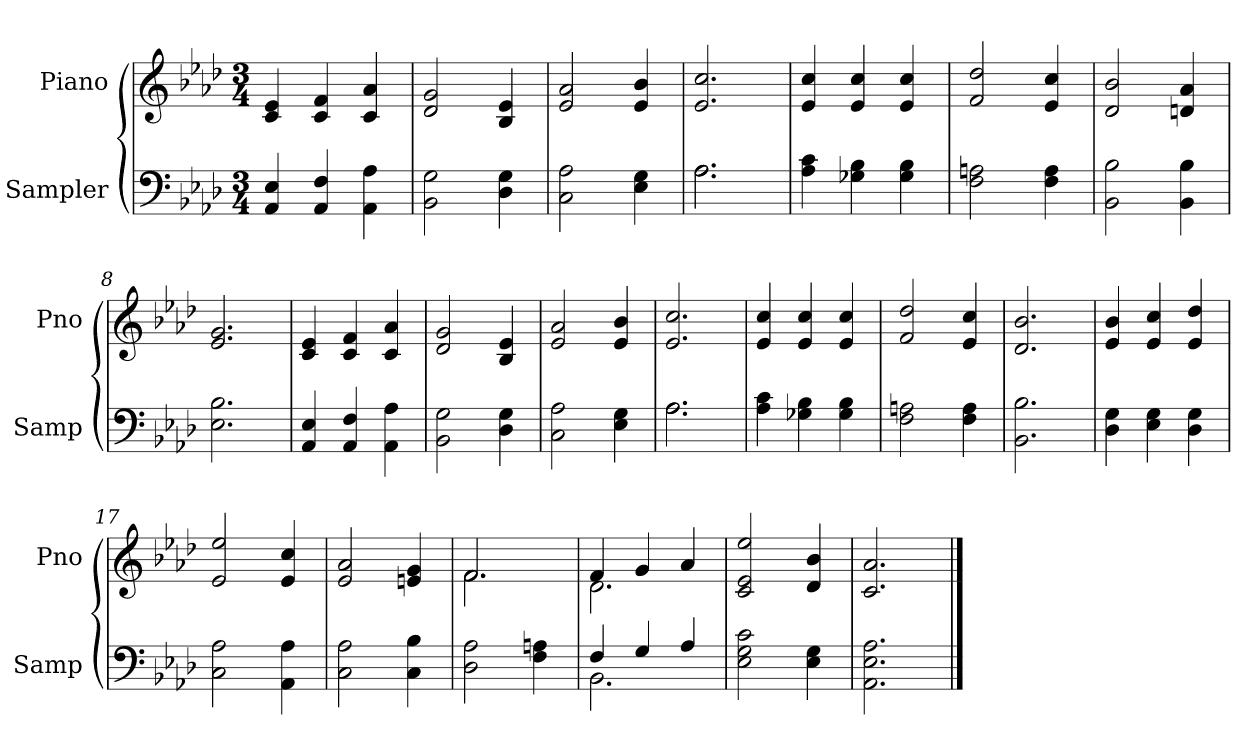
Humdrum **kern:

**kern	**kern
*part2	*part1
*staff2	*staff1
*I"Sampler	*I"Piano
*I'Samp	*I'Pno
*clefF4	*clefG2
*k[b-e-a-d-]	*k[b-e-a-d-]
*A-:	*A-:
*M3/4	*M3/4
=1	=1
4AA- 4E-	4c 4e-
4AA- 4F	4c 4f
4AA- 4A-	4c 4a-
=2	=2
2BB- 2G	2d- 2g
4D- 4G	4B- 4e-
=3	=3
2C 2A-	2e- 2a-
4E- 4G	4e- 4b-
=4	=4
*^	*
2.A-\	2.A-	2.e- 2.cc
*v	*v	*
=5	=5
4A- 4c	4e- 4cc
4G-X 4B-	4e- 4cc
4G- 4B-	4e- 4cc
=6	=6
2F 2An	2f 2dd-
4F 4A	4e- 4cc
=7	=7
2BB- 2B-	2d- 2b-
4BB- 4B-	4dn 4a-
=8	=8
2.E- 2.B-	2.e- 2.g
=9	=9
4AA- 4E-	4c 4e-
4AA- 4F	4c 4f
4AA- 4A-	4c 4a-
=10	=10
2BB- 2G	2d- 2g
4D- 4G	4B- 4e-
=11	=11
2C 2A-	2e- 2a-
4E- 4G	4e- 4b-
=12	=12
*^	*
2.A-\	2.A-	2.e- 2.cc
*v	*v	*
=13	=13
4A- 4c	4e- 4cc
4G-X 4B-	4e- 4cc
4G- 4B-	4e- 4cc
=14	=14
2F 2An	2f 2dd-
4F 4A	4e- 4cc
=15	=15
2.BB- 2.B-	2.d- 2.b-
=16	=16
4D- 4G	4e- 4b-
4E- 4G	4e- 4cc
4D- 4G	4e- 4dd-
=17	=17
2C 2A-	2e- 2ee-
4AA- 4A-	4e- 4cc
=18	=18
2C 2A-	2e- 2a-
4C 4B-	4en 4g
=19	=19
*	*^
2D- 2A-	2.f/	2.f
4F 4An	.	.
=20	=20	=20
*^	*	*
4F/	2.BB-	4f/	2.d-
4G/	.	4g/	.
4A-/	.	4a-/	.
*v	*v	*	*
*	*v	*v
=21	=21
2E- 2G 2c	2c 2e- 2ee-
4E- 4G	4d- 4b-
=22	=22
2.AA- 2.E- 2.A-	2.c 2.a-
==	==
*-	*-
